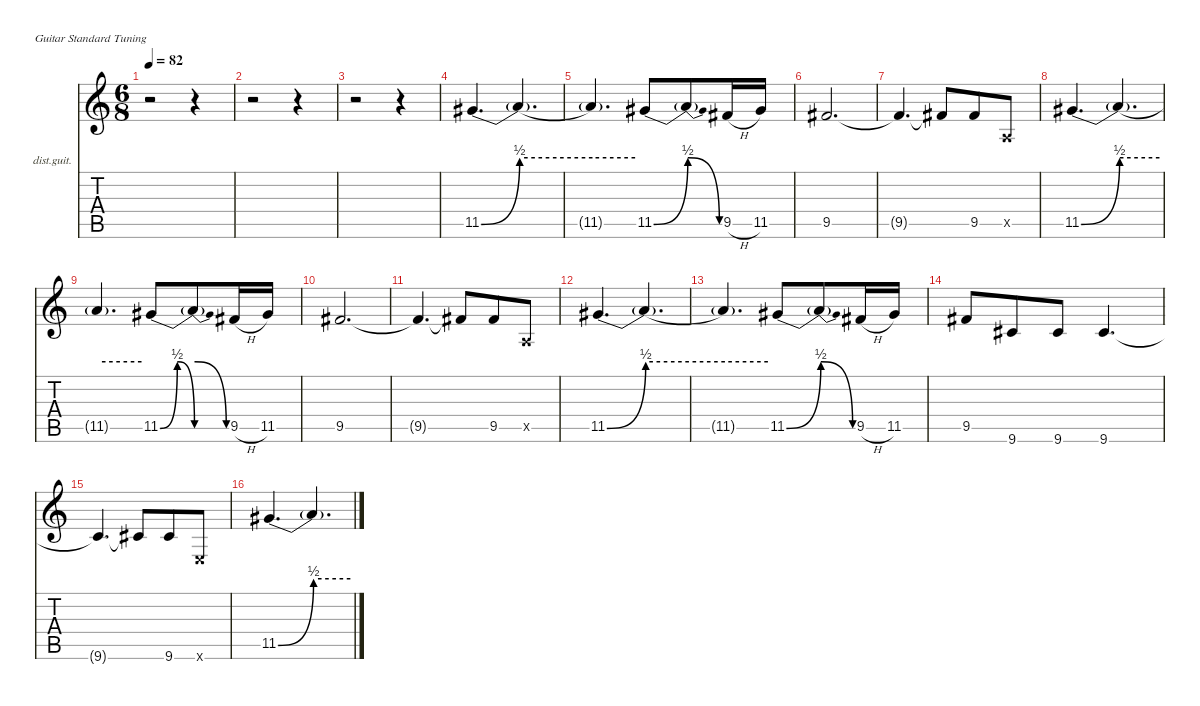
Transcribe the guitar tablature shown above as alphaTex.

\defaultSystemsLayout 4
\hideDynamics
\bracketExtendMode nobrackets
\firstSystemTrackNameOrientation horizontal
\otherSystemsTrackNameOrientation horizontal
\track ("Harmony Guitar 2" "dist.guit.") {instrument distortionguitar}
\staff {score tabs}
\tuning (E4 B3 G3 D3 A2 E2)
\ts (6 8)
\tempo 82
\clef g2
\ks c
r.2{dy ff} r.4 |
r.2 r.4 |
r.2 r.4 |
11.5{be (bend 0 0 60 2) acc #}.4{d} 11.5{be (hold 0 2 60 2) t}.4{d dy f} |
11.5{be (hold 0 2 60 2) t}.4{d} 11.5{be (bend 0 0 60 2) acc #}.8{dy ff} 11.5{be (release 0 2 60 0) t}.8{dy f} 9.5{h acc #}.16 11.5{acc #}.16{dy ff} |
9.5{acc #}.2{d} |
9.5{t acc #}.4{d dy f} 9.5{t acc #}.8 9.5{acc #}.8{dy mf} 0.5{x}.8{dy f} |
11.5{be (bend 0 0 60 2) acc #}.4{d dy ff} 11.5{be (hold 0 2 60 2) t}.4{d dy f} |
11.5{be (hold 0 2 60 2) t}.4{d} 11.5{be (bendrelease 0 0 30 2 30 2 60 0) acc #}.8{dy ff} 11.5{be (release 0 2 60 0) t}.8{dy f} 9.5{h acc #}.16 11.5{acc #}.16{dy ff} |
9.5{acc #}.2{d} |
9.5{t acc #}.4{d dy f} 9.5{t acc #}.8 9.5{acc #}.8{dy mf} 0.5{x}.8{dy f} |
11.5{be (bend 0 0 60 2) acc #}.4{d dy ff} 11.5{be (hold 0 2 60 2) t}.4{d dy f} |
11.5{be (hold 0 2 60 2) t}.4{d} 11.5{be (bend 0 0 60 2) acc #}.8{dy ff} 11.5{be (release 0 2 60 0) t}.8{dy f} 9.5{h acc #}.16 11.5{acc #}.16{dy ff} |
9.5{acc #}.8 9.6{acc #}.8 9.6{acc #}.8 9.6{acc #}.4{d} |
9.6{t acc #}.4{d dy f} 9.6{t acc #}.8 9.6{acc #}.8{dy mf} 0.6{x}.8{dy f} |
11.5{be (bend 0 0 60 2) acc #}.4{d dy ff} 11.5{be (hold 0 2 60 2) t}.4{d dy f}
